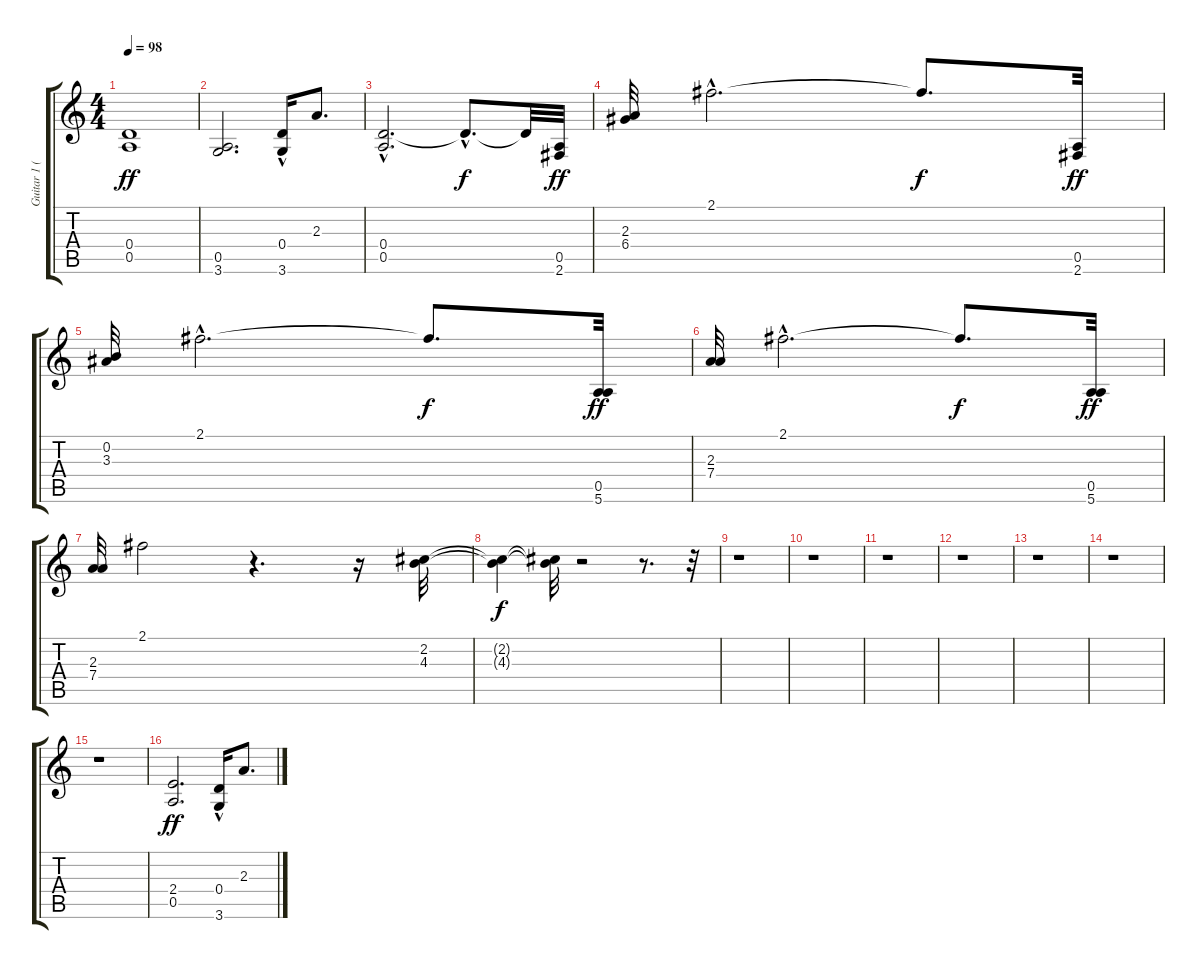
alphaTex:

\track ("Guitar 1 (intro)" "Guitar 1 (") {instrument acousticguitarsteel}
\staff {score tabs}
\tuning (E4 B3 G3 D3 A2 E2) {hide}
\ts (4 4)
\tempo 98
\clef g2
\ks c
(0.4 0.5).1{dy ff} |
(0.5 3.6).2{d} (0.4{hac} 3.6).16 2.3.8{d} |
(0.4{hac} 0.5).2{d} 0.4{hac t}.8{d dy f} 0.4{t}.32 (0.5 2.6).32{dy ff} |
(2.3 6.4).32 2.1{hac}.2{d} 2.1{t}.8{d dy f} (0.5 2.6).32{dy ff} |
(0.2 3.3).32 2.1{hac}.2{d} 2.1{t}.8{d dy f} (0.5 5.6).32{dy ff} |
(2.3 7.4).32 2.1{hac}.2{d} 2.1{t}.8{d dy f} (0.5 5.6).32{dy ff} |
(2.3 7.4).32 2.1.2 r.4{d} r.16 (2.2 4.3).32 |
(2.2{t} 4.3{t}).4{dy f} (2.2{t} 4.3{t}).32 r.2 r.8{d} r.32 |
r.1 |
r.1 |
r.1 |
r.1 |
r.1 |
r.1 |
r.1 |
(2.4 0.5).2{d dy ff} (0.4{hac} 3.6).16 2.3.8{d}
